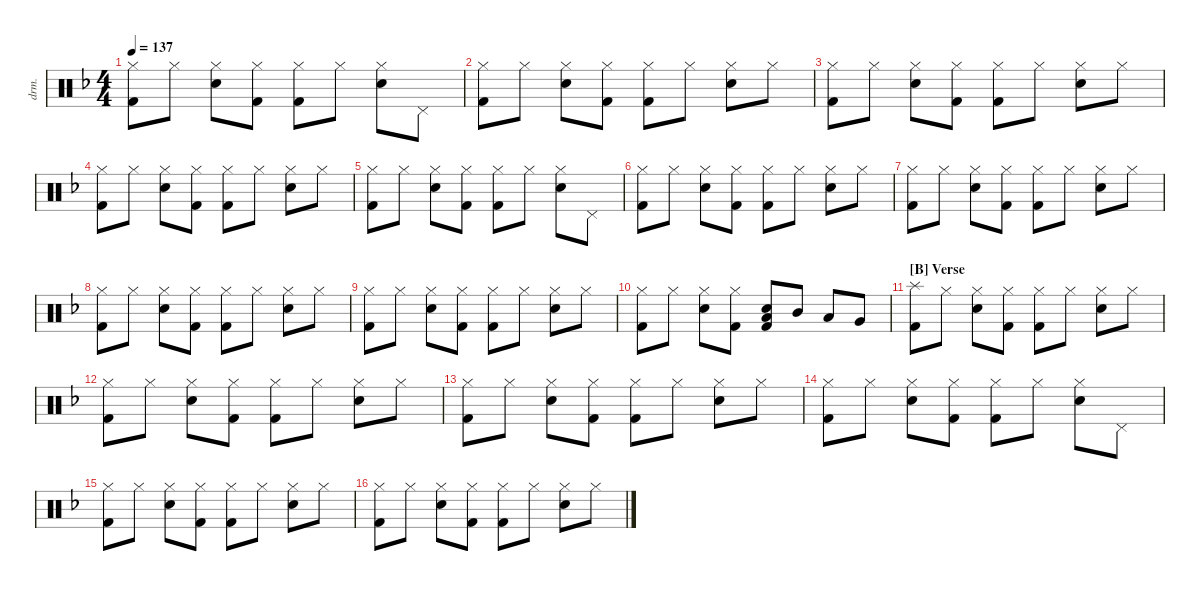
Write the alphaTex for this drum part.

\defaultSystemsLayout 4
\hideDynamics
\bracketExtendMode nobrackets
\track ("Drumkit" "drm.") {defaultSystemsLayout 4 instrument percussion}
\staff {score}
\articulation defaults
\ts (4 4)
\tempo 137
\clef neutral
\ks f
("Kick (hit) 2"{acc forcenatural} "Hi-Hat (closed)"{acc forcenatural}).8{dy mf} "Hi-Hat (closed)"{acc forcenatural}.8 ("Hi-Hat (closed)"{acc forcenatural} "Snare (hit) 2"{acc forcenatural}).8 ("Hi-Hat (closed)"{acc forcenatural} "Kick (hit) 2"{acc forcenatural}).8 ("Hi-Hat (closed)"{acc forcenatural} "Kick (hit) 2"{acc forcenatural}).8 "Hi-Hat (closed)"{acc forcenatural}.8 ("Hi-Hat (closed)"{acc forcenatural} "Snare (hit) 2"{acc forcenatural}).8 "Pedal Hi-Hat (hit)"{acc forcenatural}.8 |
("Kick (hit) 2"{acc forcenatural} "Hi-Hat (closed)"{acc forcenatural}).8 "Hi-Hat (closed)"{acc forcenatural}.8 ("Hi-Hat (closed)"{acc forcenatural} "Snare (hit) 2"{acc forcenatural}).8 ("Hi-Hat (closed)"{acc forcenatural} "Kick (hit) 2"{acc forcenatural}).8 ("Hi-Hat (closed)"{acc forcenatural} "Kick (hit) 2"{acc forcenatural}).8 "Hi-Hat (closed)"{acc forcenatural}.8 ("Hi-Hat (closed)"{acc forcenatural} "Snare (hit) 2"{acc forcenatural}).8 "Hi-Hat (closed)"{acc forcenatural}.8 |
("Kick (hit) 2"{acc forcenatural} "Hi-Hat (closed)"{acc forcenatural}).8 "Hi-Hat (closed)"{acc forcenatural}.8 ("Hi-Hat (closed)"{acc forcenatural} "Snare (hit) 2"{acc forcenatural}).8 ("Hi-Hat (closed)"{acc forcenatural} "Kick (hit) 2"{acc forcenatural}).8 ("Hi-Hat (closed)"{acc forcenatural} "Kick (hit) 2"{acc forcenatural}).8 "Hi-Hat (closed)"{acc forcenatural}.8 ("Hi-Hat (closed)"{acc forcenatural} "Snare (hit) 2"{acc forcenatural}).8 "Hi-Hat (closed)"{acc forcenatural}.8 |
("Kick (hit) 2"{acc forcenatural} "Hi-Hat (closed)"{acc forcenatural}).8 "Hi-Hat (closed)"{acc forcenatural}.8 ("Hi-Hat (closed)"{acc forcenatural} "Snare (hit) 2"{acc forcenatural}).8 ("Hi-Hat (closed)"{acc forcenatural} "Kick (hit) 2"{acc forcenatural}).8 ("Hi-Hat (closed)"{acc forcenatural} "Kick (hit) 2"{acc forcenatural}).8 "Hi-Hat (closed)"{acc forcenatural}.8 ("Hi-Hat (closed)"{acc forcenatural} "Snare (hit) 2"{acc forcenatural}).8 "Hi-Hat (closed)"{acc forcenatural}.8 |
("Kick (hit) 2"{acc forcenatural} "Hi-Hat (closed)"{acc forcenatural}).8 "Hi-Hat (closed)"{acc forcenatural}.8 ("Hi-Hat (closed)"{acc forcenatural} "Snare (hit) 2"{acc forcenatural}).8 ("Hi-Hat (closed)"{acc forcenatural} "Kick (hit) 2"{acc forcenatural}).8 ("Hi-Hat (closed)"{acc forcenatural} "Kick (hit) 2"{acc forcenatural}).8 "Hi-Hat (closed)"{acc forcenatural}.8 ("Hi-Hat (closed)"{acc forcenatural} "Snare (hit) 2"{acc forcenatural}).8 "Pedal Hi-Hat (hit)"{acc forcenatural}.8 |
("Kick (hit) 2"{acc forcenatural} "Hi-Hat (closed)"{acc forcenatural}).8 "Hi-Hat (closed)"{acc forcenatural}.8 ("Hi-Hat (closed)"{acc forcenatural} "Snare (hit) 2"{acc forcenatural}).8 ("Hi-Hat (closed)"{acc forcenatural} "Kick (hit) 2"{acc forcenatural}).8 ("Hi-Hat (closed)"{acc forcenatural} "Kick (hit) 2"{acc forcenatural}).8 "Hi-Hat (closed)"{acc forcenatural}.8 ("Hi-Hat (closed)"{acc forcenatural} "Snare (hit) 2"{acc forcenatural}).8 "Hi-Hat (closed)"{acc forcenatural}.8 |
("Kick (hit) 2"{acc forcenatural} "Hi-Hat (closed)"{acc forcenatural}).8 "Hi-Hat (closed)"{acc forcenatural}.8 ("Hi-Hat (closed)"{acc forcenatural} "Snare (hit) 2"{acc forcenatural}).8 ("Hi-Hat (closed)"{acc forcenatural} "Kick (hit) 2"{acc forcenatural}).8 ("Hi-Hat (closed)"{acc forcenatural} "Kick (hit) 2"{acc forcenatural}).8 "Hi-Hat (closed)"{acc forcenatural}.8 ("Hi-Hat (closed)"{acc forcenatural} "Snare (hit) 2"{acc forcenatural}).8 "Hi-Hat (closed)"{acc forcenatural}.8 |
("Kick (hit) 2"{acc forcenatural} "Hi-Hat (closed)"{acc forcenatural}).8 "Hi-Hat (closed)"{acc forcenatural}.8 ("Hi-Hat (closed)"{acc forcenatural} "Snare (hit) 2"{acc forcenatural}).8 ("Hi-Hat (closed)"{acc forcenatural} "Kick (hit) 2"{acc forcenatural}).8 ("Hi-Hat (closed)"{acc forcenatural} "Kick (hit) 2"{acc forcenatural}).8 "Hi-Hat (closed)"{acc forcenatural}.8 ("Hi-Hat (closed)"{acc forcenatural} "Snare (hit) 2"{acc forcenatural}).8 "Hi-Hat (closed)"{acc forcenatural}.8 |
("Kick (hit) 2"{acc forcenatural} "Hi-Hat (closed)"{acc forcenatural}).8 "Hi-Hat (closed)"{acc forcenatural}.8 ("Hi-Hat (closed)"{acc forcenatural} "Snare (hit) 2"{acc forcenatural}).8 ("Hi-Hat (closed)"{acc forcenatural} "Kick (hit) 2"{acc forcenatural}).8 ("Hi-Hat (closed)"{acc forcenatural} "Kick (hit) 2"{acc forcenatural}).8 "Hi-Hat (closed)"{acc forcenatural}.8 ("Hi-Hat (closed)"{acc forcenatural} "Snare (hit) 2"{acc forcenatural}).8 "Hi-Hat (closed)"{acc forcenatural}.8 |
("Kick (hit) 2"{acc forcenatural} "Hi-Hat (closed)"{acc forcenatural}).8 "Hi-Hat (closed)"{acc forcenatural}.8 ("Hi-Hat (closed)"{acc forcenatural} "Snare (hit) 2"{acc forcenatural}).8 ("Hi-Hat (closed)"{acc forcenatural} "Kick (hit) 2"{acc forcenatural}).8 ("Kick (hit) 2"{acc forcenatural} "Snare (hit) 2"{acc forcenatural} "Low Tom (hit)"{acc forcenatural}).8 "Mid Tom (hit)"{acc forcenatural}.8 "Low Tom (hit)"{acc forcenatural}.8 "Very Low Tom (hit)"{acc forcenatural}.8 |
\section ("B" "Verse")
("Kick (hit) 2"{acc forcenatural} "Splash (hit)"{acc forcenatural}).8 "Hi-Hat (closed)"{acc forcenatural}.8 ("Hi-Hat (closed)"{acc forcenatural} "Snare (hit) 2"{acc forcenatural}).8 ("Hi-Hat (closed)"{acc forcenatural} "Kick (hit) 2"{acc forcenatural}).8 ("Hi-Hat (closed)"{acc forcenatural} "Kick (hit) 2"{acc forcenatural}).8 "Hi-Hat (closed)"{acc forcenatural}.8 ("Hi-Hat (closed)"{acc forcenatural} "Snare (hit) 2"{acc forcenatural}).8 "Hi-Hat (closed)"{acc forcenatural}.8 |
("Kick (hit) 2"{acc forcenatural} "Hi-Hat (closed)"{acc forcenatural}).8 "Hi-Hat (closed)"{acc forcenatural}.8 ("Hi-Hat (closed)"{acc forcenatural} "Snare (hit) 2"{acc forcenatural}).8 ("Hi-Hat (closed)"{acc forcenatural} "Kick (hit) 2"{acc forcenatural}).8 ("Hi-Hat (closed)"{acc forcenatural} "Kick (hit) 2"{acc forcenatural}).8 "Hi-Hat (closed)"{acc forcenatural}.8 ("Hi-Hat (closed)"{acc forcenatural} "Snare (hit) 2"{acc forcenatural}).8 "Hi-Hat (closed)"{acc forcenatural}.8 |
("Kick (hit) 2"{acc forcenatural} "Hi-Hat (closed)"{acc forcenatural}).8 "Hi-Hat (closed)"{acc forcenatural}.8 ("Hi-Hat (closed)"{acc forcenatural} "Snare (hit) 2"{acc forcenatural}).8 ("Hi-Hat (closed)"{acc forcenatural} "Kick (hit) 2"{acc forcenatural}).8 ("Hi-Hat (closed)"{acc forcenatural} "Kick (hit) 2"{acc forcenatural}).8 "Hi-Hat (closed)"{acc forcenatural}.8 ("Hi-Hat (closed)"{acc forcenatural} "Snare (hit) 2"{acc forcenatural}).8 "Hi-Hat (closed)"{acc forcenatural}.8 |
("Kick (hit) 2"{acc forcenatural} "Hi-Hat (closed)"{acc forcenatural}).8 "Hi-Hat (closed)"{acc forcenatural}.8 ("Hi-Hat (closed)"{acc forcenatural} "Snare (hit) 2"{acc forcenatural}).8 ("Hi-Hat (closed)"{acc forcenatural} "Kick (hit) 2"{acc forcenatural}).8 ("Hi-Hat (closed)"{acc forcenatural} "Kick (hit) 2"{acc forcenatural}).8 "Hi-Hat (closed)"{acc forcenatural}.8 ("Hi-Hat (closed)"{acc forcenatural} "Snare (hit) 2"{acc forcenatural}).8 "Pedal Hi-Hat (hit)"{acc forcenatural}.8 |
("Kick (hit) 2"{acc forcenatural} "Hi-Hat (closed)"{acc forcenatural}).8 "Hi-Hat (closed)"{acc forcenatural}.8 ("Hi-Hat (closed)"{acc forcenatural} "Snare (hit) 2"{acc forcenatural}).8 ("Hi-Hat (closed)"{acc forcenatural} "Kick (hit) 2"{acc forcenatural}).8 ("Hi-Hat (closed)"{acc forcenatural} "Kick (hit) 2"{acc forcenatural}).8 "Hi-Hat (closed)"{acc forcenatural}.8 ("Hi-Hat (closed)"{acc forcenatural} "Snare (hit) 2"{acc forcenatural}).8 "Hi-Hat (closed)"{acc forcenatural}.8 |
("Kick (hit) 2"{acc forcenatural} "Hi-Hat (closed)"{acc forcenatural}).8 "Hi-Hat (closed)"{acc forcenatural}.8 ("Hi-Hat (closed)"{acc forcenatural} "Snare (hit) 2"{acc forcenatural}).8 ("Hi-Hat (closed)"{acc forcenatural} "Kick (hit) 2"{acc forcenatural}).8 ("Hi-Hat (closed)"{acc forcenatural} "Kick (hit) 2"{acc forcenatural}).8 "Hi-Hat (closed)"{acc forcenatural}.8 ("Hi-Hat (closed)"{acc forcenatural} "Snare (hit) 2"{acc forcenatural}).8 "Hi-Hat (closed)"{acc forcenatural}.8
